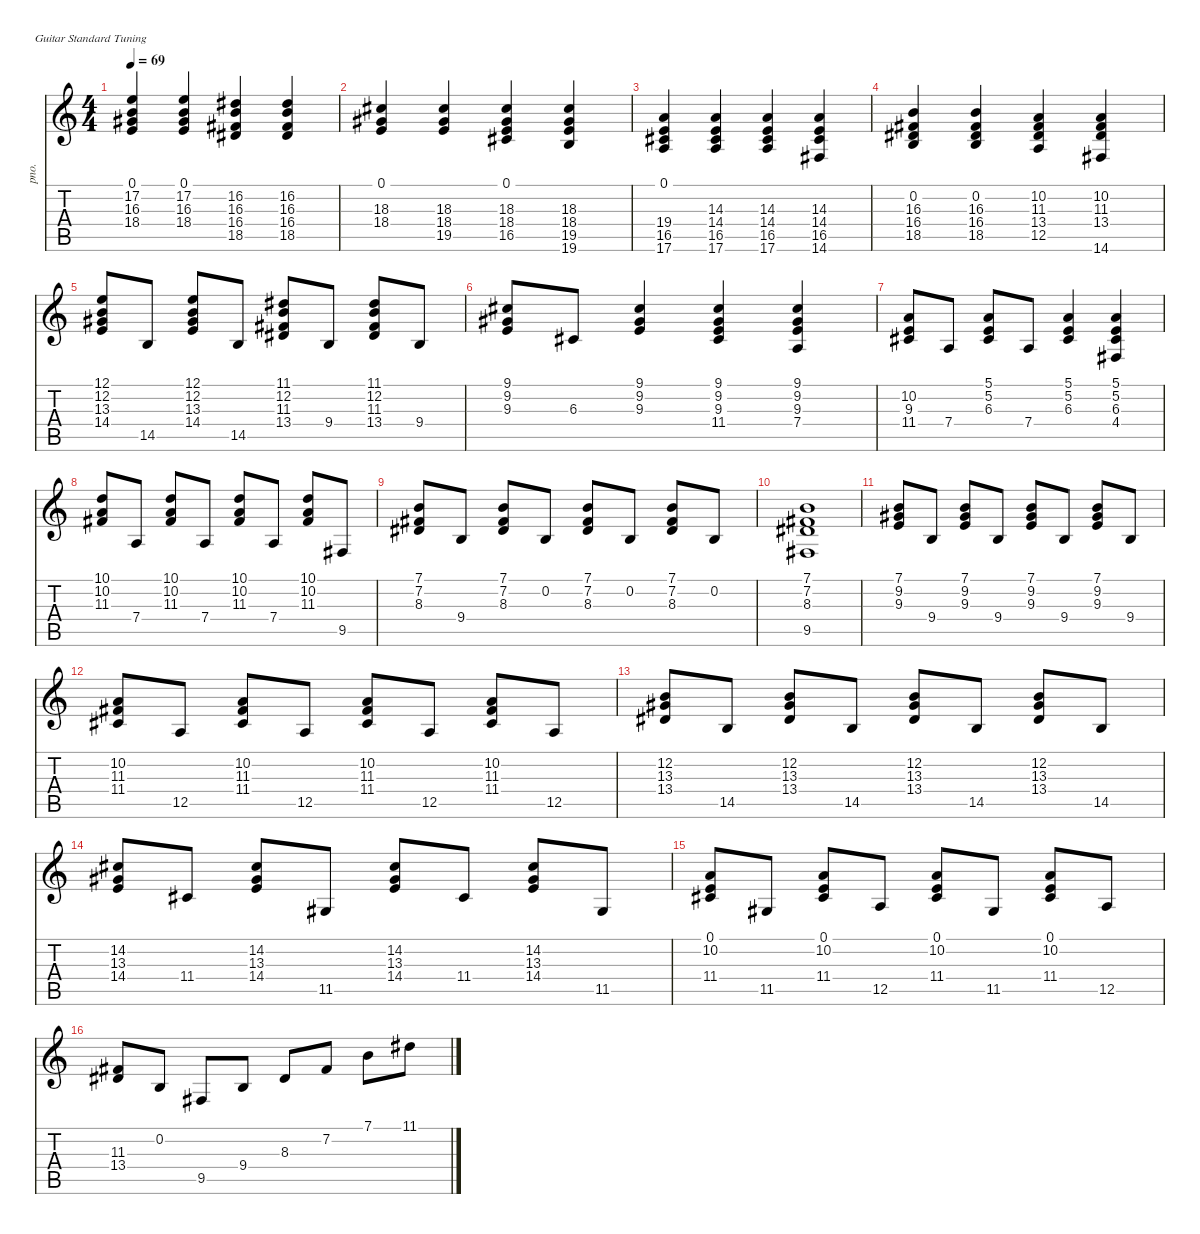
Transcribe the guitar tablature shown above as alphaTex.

\defaultSystemsLayout 4
\hideDynamics
\bracketExtendMode nobrackets
\otherSystemsTrackNameOrientation horizontal
\track ("Track 1" "pno.") {instrument acousticgrandpiano}
\staff {score tabs}
\tuning (E4 B3 G3 D3 A2 E2)
\ts (4 4)
\tempo 69
\clef g2
\ks c
(0.1 17.2 16.3 18.4{acc #}).4{dy mf beam Up} (0.1 17.2 16.3 18.4{acc #}).4{beam Up} (16.2{acc #} 16.3 16.4{acc #} 18.5{acc #}).4{beam Up} (16.2{acc #} 16.3 16.4{acc #} 18.5{acc #}).4{beam Up} |
(0.1 18.3{acc #} 18.4{acc #}).4{beam Up} (18.3{acc #} 18.4{acc #} 19.5).4{beam Up} (0.1 18.3{acc #} 18.4{acc #} 16.5{acc #}).4{beam Up} (18.3{acc #} 18.4{acc #} 19.5 19.6).4{beam Up} |
(0.1 19.4 16.5{acc #} 17.6).4{beam Up} (14.3 14.4 16.5{acc #} 17.6).4{beam Up} (14.3 14.4 16.5{acc #} 17.6).4{beam Up} (14.3 14.4 16.5{acc #} 14.6{acc #}).4{beam Up} |
(0.2 16.3 16.4{acc #} 18.5{acc #}).4{beam Up} (0.2 16.3 16.4{acc #} 18.5{acc #}).4{beam Up} (10.2 11.3{acc #} 13.4{acc #} 12.5).4{beam Up} (10.2 11.3{acc #} 13.4{acc #} 14.6{acc #}).4{beam Up} |
(12.1 12.2 13.3{acc #} 14.4).8{beam Up} 14.5.8{dy mp beam Up} (12.1 12.2 13.3{acc #} 14.4).8{dy mf beam Up} 14.5.8{dy mp beam Up} (11.1{acc #} 12.2 11.3{acc #} 13.4{acc #}).8{dy mf beam Up} 9.4.8{dy mp beam Up} (11.1{acc #} 12.2 11.3{acc #} 13.4{acc #}).8{dy mf beam Up} 9.4.8{dy mp beam Up} |
(9.1{acc #} 9.2{acc #} 9.3).8{dy mf beam Up} 6.3{acc #}.8{dy mp beam Up} (9.1{acc #} 9.2{acc #} 9.3).4{dy mf beam Up} (9.1{acc #} 9.2{acc #} 9.3 11.4{acc #}).4{beam Up} (9.1{acc #} 9.2{acc #} 9.3 7.4).4{beam Up} |
(10.2 9.3 11.4{acc #}).8{beam Up} 7.4.8{dy mp beam Up} (5.1 5.2 6.3{acc #}).8{dy mf beam Up} 7.4.8{dy mp beam Up} (5.1 5.2 6.3{acc #}).4{dy mf beam Up} (5.1 5.2 6.3{acc #} 4.4{acc #}).4{beam Up} |
(10.1 10.2 11.3{acc #}).8{beam Up} 7.4.8{beam Up} (10.1 10.2 11.3{acc #}).8{beam Up} 7.4.8{beam Up} (10.1 10.2 11.3{acc #}).8{beam Up} 7.4.8{beam Up} (10.1 10.2 11.3{acc #}).8{beam Up} 9.5{acc #}.8{beam Up} |
(7.1 7.2{acc #} 8.3{acc #}).8{dy f beam Up} 9.4.8{dy mf beam Up} (7.1 7.2{acc #} 8.3{acc #}).8{dy f beam Up} 0.2.8{dy mf beam Up} (7.1 7.2{acc #} 8.3{acc #}).8{dy f beam Up} 0.2.8{dy mf beam Up} (7.1 7.2{acc #} 8.3{acc #}).8{dy f beam Up} 0.2.8{dy mf beam Up} |
(7.1 7.2{acc #} 8.3{acc #} 9.5{acc #}).1{dy f beam Up} |
(7.1 9.2{acc #} 9.3).8{beam Up} 9.4.8{dy mf beam Up} (7.1 9.2{acc #} 9.3).8{dy f beam Up} 9.4.8{dy mf beam Up} (7.1 9.2{acc #} 9.3).8{dy f beam Up} 9.4.8{dy mf beam Up} (7.1 9.2{acc #} 9.3).8{dy f beam Up} 9.4.8{dy mf beam Up} |
(10.2 11.3{acc #} 11.4{acc #}).8{dy f beam Up} 12.5.8{dy mf beam Up} (10.2 11.3{acc #} 11.4{acc #}).8{dy f beam Up} 12.5.8{dy mf beam Up} (10.2 11.3{acc #} 11.4{acc #}).8{dy f beam Up} 12.5.8{dy mf beam Up} (10.2 11.3{acc #} 11.4{acc #}).8{dy f beam Up} 12.5.8{dy mf beam Up} |
(12.2 13.3{acc #} 13.4{acc #}).8{dy f beam Up} 14.5.8{dy mf beam Up} (12.2 13.3{acc #} 13.4{acc #}).8{dy f beam Up} 14.5.8{dy mf beam Up} (12.2 13.3{acc #} 13.4{acc #}).8{dy f beam Up} 14.5.8{dy mf beam Up} (12.2 13.3{acc #} 13.4{acc #}).8{dy f beam Up} 14.5.8{dy mf beam Up} |
(14.2{acc #} 13.3{acc #} 14.4).8{dy f beam Up} 11.4{acc #}.8{dy mf beam Up} (14.2{acc #} 13.3{acc #} 14.4).8{dy f beam Up} 11.5{acc #}.8{dy mf beam Up} (14.2{acc #} 13.3{acc #} 14.4).8{dy f beam Up} 11.4{acc #}.8{dy mf beam Up} (14.2{acc #} 13.3{acc #} 14.4).8{dy f beam Up} 11.5{acc #}.8{beam Up} |
(0.1 10.2 11.4{acc #}).8{beam Up} 11.5{acc #}.8{dy mf beam Up} (0.1 10.2 11.4{acc #}).8{dy f beam Up} 12.5.8{dy mf beam Up} (0.1 10.2 11.4{acc #}).8{dy f beam Up} 11.5{acc #}.8{dy mf beam Up} (0.1 10.2 11.4{acc #}).8{dy f beam Up} 12.5.8{dy mf beam Up} |
(11.3{acc #} 13.4{acc #}).8{beam Up} 0.2.8{beam Up} 9.5{acc #}.8{beam Up} 9.4.8{dy f beam Up} 8.3{acc #}.8{beam Up} 7.2{acc #}.8{dy ff beam Up} 7.1.8{dy fff beam Down} 11.1{acc #}.8{dy ff beam Down}
